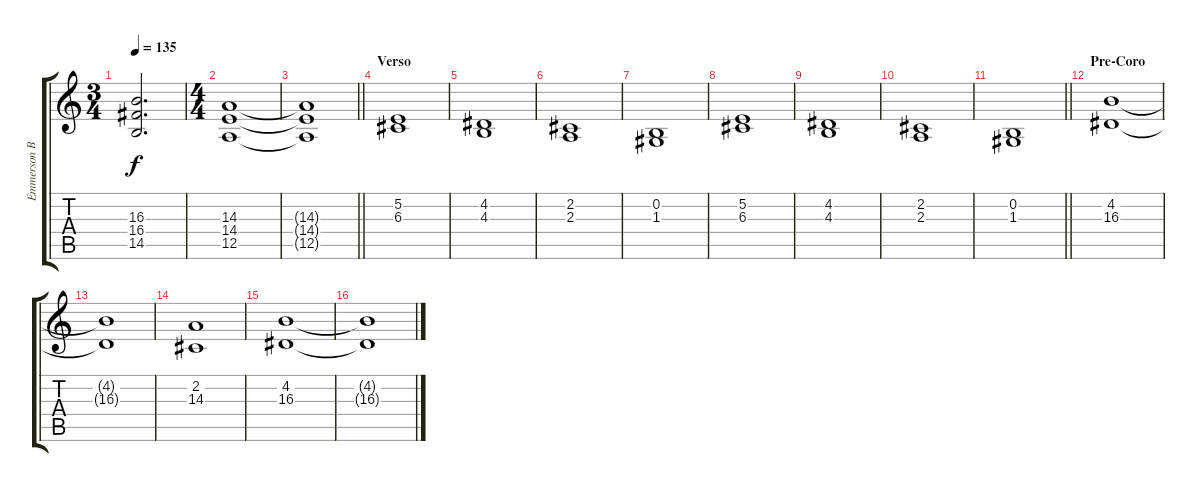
\track ("Emmerson Burton" "Emmerson B") {instrument pad1newage}
\staff {score tabs}
\tuning (E4 B3 G3 D3 A2 E2) {hide}
\ts (3 4)
\tempo 135
\clef g2
\ks c
(16.3 16.4 14.5).2{d dy f} |
\ts (4 4)
(14.3 14.4 12.5).1 |
\barLineRight lightlight
(14.3{t} 14.4{t} 12.5{t}).1 |
\section ("" "Verso")
(5.2 6.3).1{volume 6 balance 8 instrument stringensemble1} |
(4.2 4.3).1 |
(2.2 2.3).1 |
(0.2 1.3).1 |
(5.2 6.3).1{volume 6 balance 8 instrument stringensemble1} |
(4.2 4.3).1 |
(2.2 2.3).1 |
\barLineRight lightlight
(0.2 1.3).1 |
\section ("" "Pre-Coro")
(4.2 16.3).1 |
(4.2{t} 16.3{t}).1 |
(2.2 14.3).1 |
(4.2 16.3).1 |
(4.2{t} 16.3{t}).1
